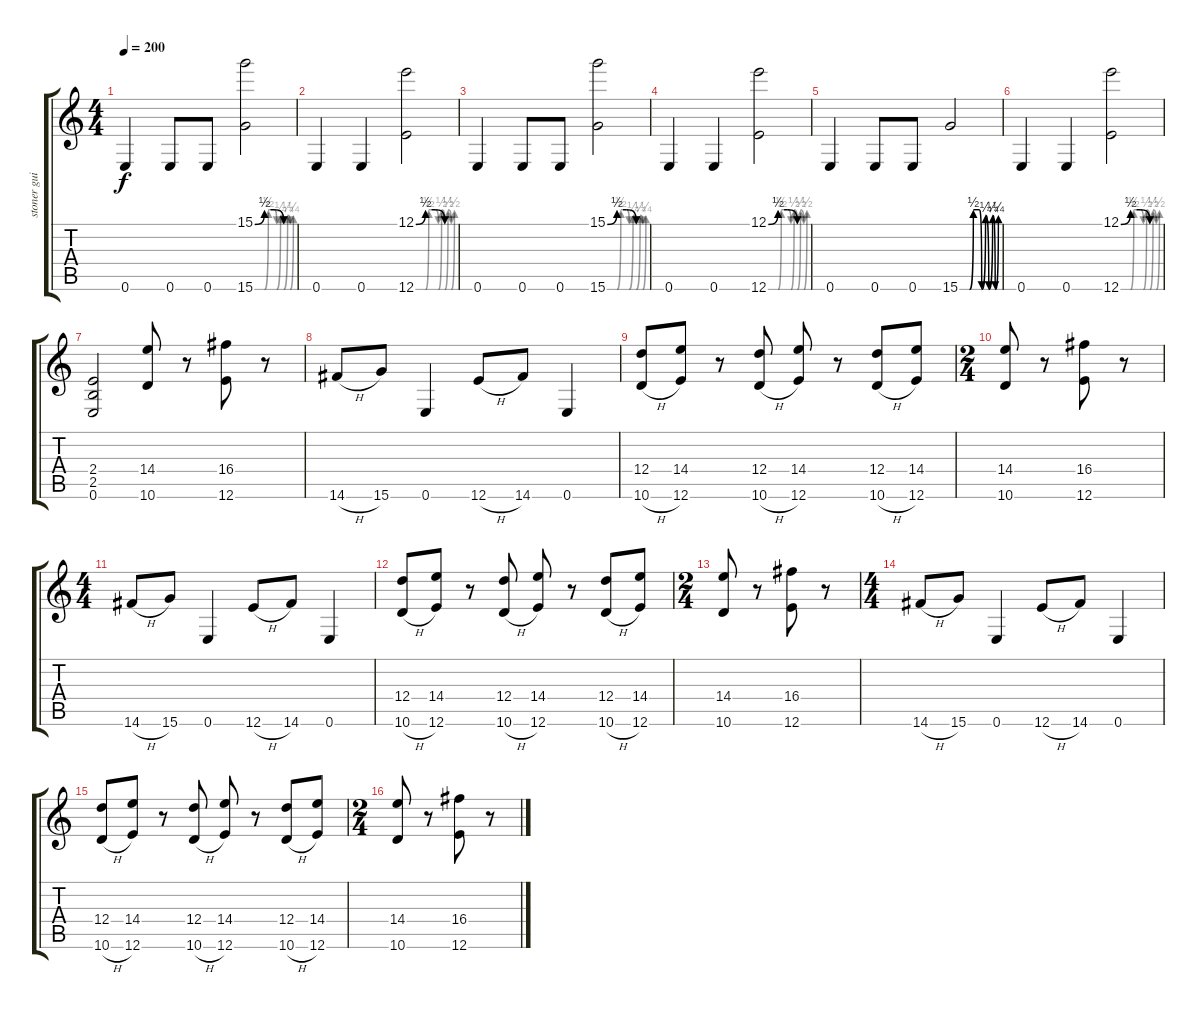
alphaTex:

\track ("stoner guitar" "stoner gui") {instrument distortionguitar}
\staff {score tabs}
\tuning (E4 B3 G3 D3 A2 E2) {hide}
\ts (4 4)
\tempo 200
\clef g2
\ks c
0.6.4{dy f} 0.6.8 0.6.8 (15.1{be (custom 0 0 15 2 30 2 45 0 60 0)} 15.6{be (custom 0 0 15 0 21 2 30 2 34 0 40 1 45 0 51 1 55 0 60 1)}).2 |
0.6.4 0.6.4 (12.1{be (custom 0 0 15 2 30 2 45 0 60 0)} 12.6{be (custom 0 0 10 0 15 0 20 2 30 2 35 0 40 2 45 0 50 2 55 0 60 2)}).2 |
0.6.4 0.6.8 0.6.8 (15.1{be (custom 0 0 15 2 30 2 45 0 60 0)} 15.6{be (custom 0 0 15 0 21 2 30 2 34 0 40 1 45 0 51 1 55 0 60 1)}).2 |
0.6.4 0.6.4 (12.1{be (custom 0 0 15 2 30 2 45 0 60 0)} 12.6{be (custom 0 0 10 0 15 0 20 2 30 2 35 0 40 2 45 0 50 2 55 0 60 2)}).2 |
0.6.4 0.6.8 0.6.8 15.6{be (custom 0 0 15 0 21 2 30 2 34 0 40 1 45 0 51 1 55 0 60 1)}.2 |
0.6.4 0.6.4 (12.1{be (custom 0 0 15 2 30 2 45 0 60 0)} 12.6{be (custom 0 0 10 0 15 0 20 2 30 2 35 0 40 2 45 0 50 2 55 0 60 2)}).2 |
(2.4 2.5 0.6).2 (14.4 10.6).8 r.8 (16.4 12.6).8 r.8 |
14.6{h}.8 15.6.8 0.6.4 12.6{h}.8 14.6.8 0.6.4 |
(12.4 10.6{h}).8 (14.4 12.6).8 r.8 (12.4 10.6{h}).8 (14.4 12.6).8 r.8 (12.4 10.6{h}).8 (14.4 12.6).8 |
\ts (2 4)
(14.4 10.6).8 r.8 (16.4 12.6).8 r.8 |
\ts (4 4)
14.6{h}.8 15.6.8 0.6.4 12.6{h}.8 14.6.8 0.6.4 |
(12.4 10.6{h}).8 (14.4 12.6).8 r.8 (12.4 10.6{h}).8 (14.4 12.6).8 r.8 (12.4 10.6{h}).8 (14.4 12.6).8 |
\ts (2 4)
(14.4 10.6).8 r.8 (16.4 12.6).8 r.8 |
\ts (4 4)
14.6{h}.8 15.6.8 0.6.4 12.6{h}.8 14.6.8 0.6.4 |
(12.4 10.6{h}).8 (14.4 12.6).8 r.8 (12.4 10.6{h}).8 (14.4 12.6).8 r.8 (12.4 10.6{h}).8 (14.4 12.6).8 |
\ts (2 4)
(14.4 10.6).8 r.8 (16.4 12.6).8 r.8
